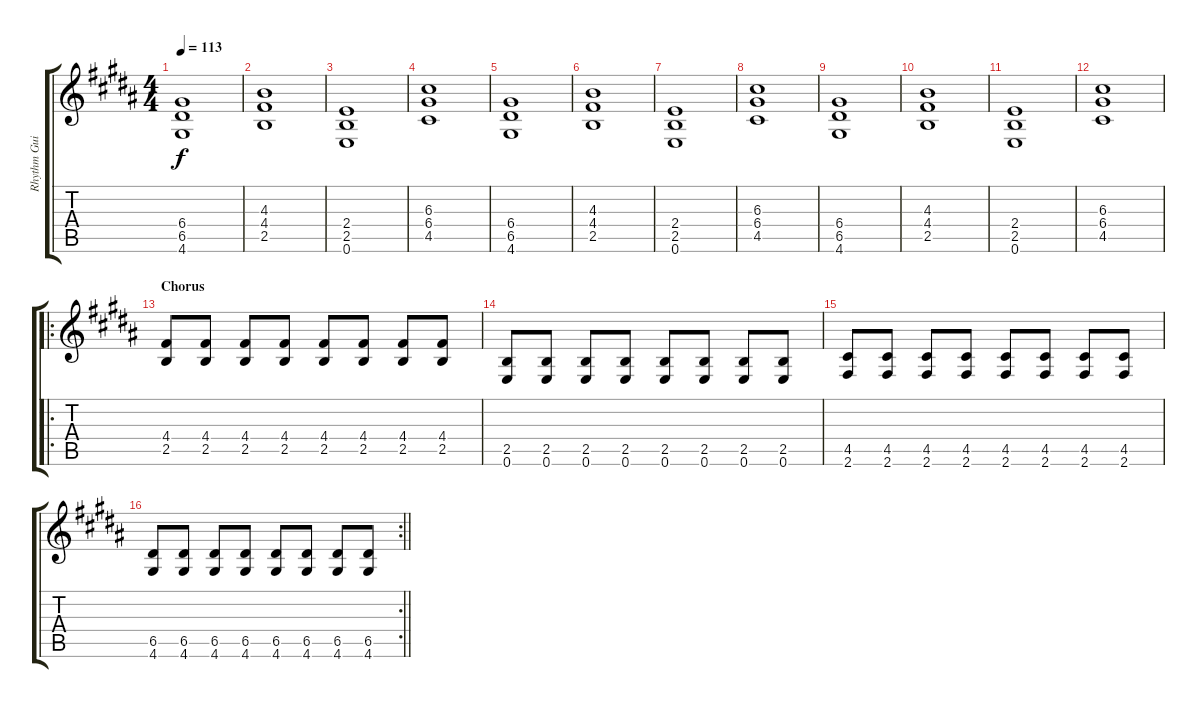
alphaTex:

\track ("Rhythm Guitar" "Rhythm Gui") {instrument overdrivenguitar}
\staff {score tabs}
\tuning (E4 B3 G3 D3 A2 E2) {hide}
\ts (4 4)
\tempo 113
\clef g2
\ks b
(6.4 6.5 4.6).1{dy f} |
(4.3 4.4 2.5).1 |
(2.4 2.5 0.6).1 |
(6.3 6.4 4.5).1 |
(6.4 6.5 4.6).1 |
(4.3 4.4 2.5).1 |
(2.4 2.5 0.6).1 |
(6.3 6.4 4.5).1 |
(6.4 6.5 4.6).1 |
(4.3 4.4 2.5).1 |
(2.4 2.5 0.6).1 |
(6.3 6.4 4.5).1 |
\ro
\section ("" "Chorus")
(4.4 2.5).8 (4.4 2.5).8 (4.4 2.5).8 (4.4 2.5).8 (4.4 2.5).8 (4.4 2.5).8 (4.4 2.5).8 (4.4 2.5).8 |
(2.5 0.6).8 (2.5 0.6).8 (2.5 0.6).8 (2.5 0.6).8 (2.5 0.6).8 (2.5 0.6).8 (2.5 0.6).8 (2.5 0.6).8 |
(4.5 2.6).8 (4.5 2.6).8 (4.5 2.6).8 (4.5 2.6).8 (4.5 2.6).8 (4.5 2.6).8 (4.5 2.6).8 (4.5 2.6).8 |
\rc 2
\barLineRight lightlight
(6.5 4.6).8 (6.5 4.6).8 (6.5 4.6).8 (6.5 4.6).8 (6.5 4.6).8 (6.5 4.6).8 (6.5 4.6).8 (6.5 4.6).8
